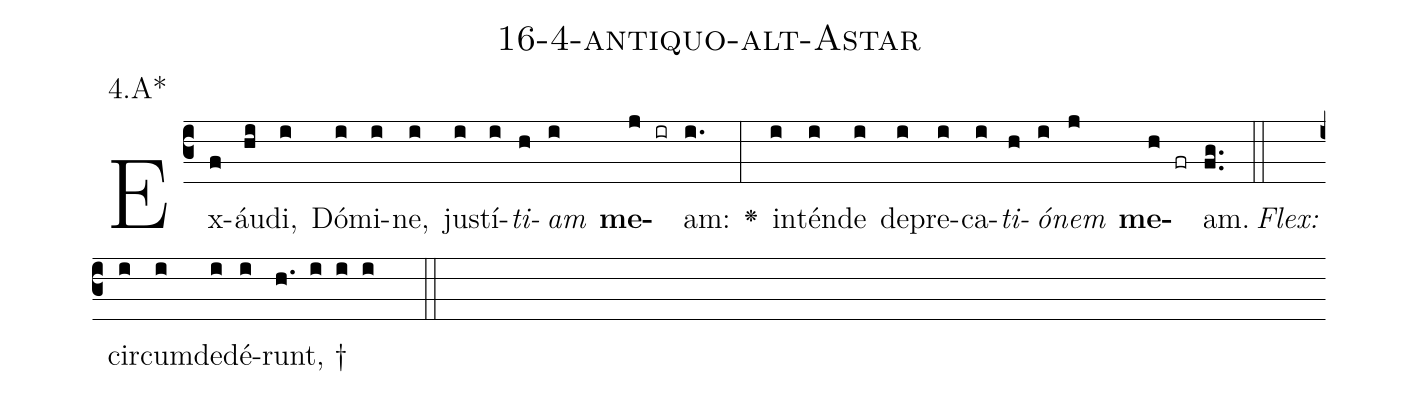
name: 16-4-antiquo-alt-Astar;
annotation: 4.A*;
%%
(c3)Ex(f)áu(hi)di,(i) Dó(i)mi(i)ne,(i) jus(i)tí(i)<i>ti</i>(h)<i>am</i>(i) <b>me</b>(j ir)am:(i.) <v>\greheightstar</v>(:) in(i)tén(i)de(i) de(i)pre(i)ca(i)<i>ti</i>(h)<i>ó</i>(i)<i>nem</i>(j) <b>me</b>(h fr)am.(fg..) (::)
<i>Flex:</i>()  cir(i)cum(i)de(i)dé(i)runt, †(h. i i i  ::)

%E(i) u(h) o(i) u(j) a(h) e.(fg..) (::)
